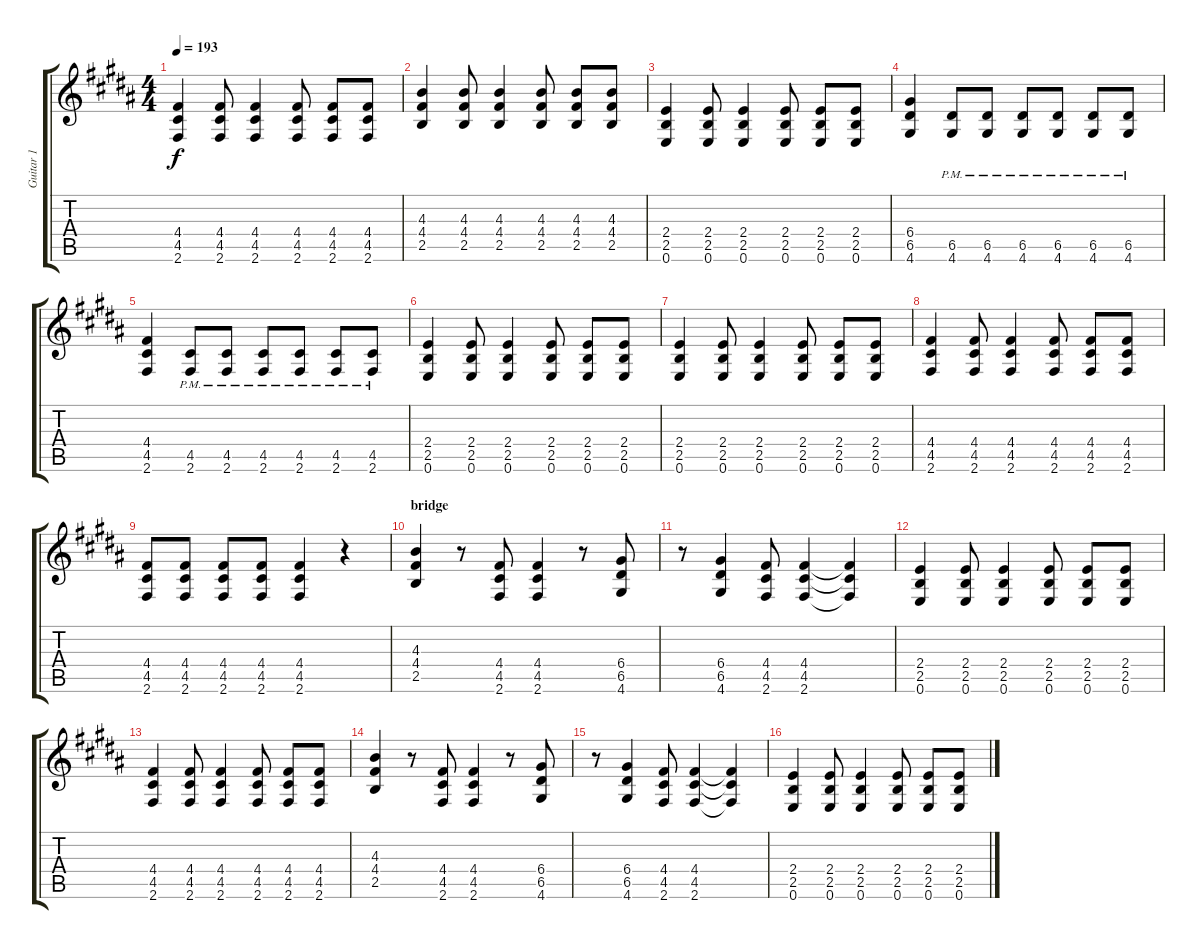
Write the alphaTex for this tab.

\track ("Guitar 1" "Guitar 1") {instrument overdrivenguitar}
\staff {score tabs}
\tuning (E4 B3 G3 D3 A2 E2) {hide}
\ts (4 4)
\tempo 193
\clef g2
\ks b
(4.4 4.5 2.6).4{dy f} (4.4 4.5 2.6).8 (4.4 4.5 2.6).4 (4.4 4.5 2.6).8 (4.4 4.5 2.6).8 (4.4 4.5 2.6).8 |
(4.3 4.4 2.5).4 (4.3 4.4 2.5).8 (4.3 4.4 2.5).4 (4.3 4.4 2.5).8 (4.3 4.4 2.5).8 (4.3 4.4 2.5).8 |
(2.4 2.5 0.6).4 (2.4 2.5 0.6).8 (2.4 2.5 0.6).4 (2.4 2.5 0.6).8 (2.4 2.5 0.6).8 (2.4 2.5 0.6).8 |
(6.4 6.5 4.6).4 (6.5 4.6{pm}).8 (6.5 4.6{pm}).8 (6.5 4.6{pm}).8 (6.5 4.6{pm}).8 (6.5 4.6{pm}).8 (6.5 4.6{pm}).8 |
(4.4 4.5 2.6).4 (4.5 2.6{pm}).8 (4.5 2.6{pm}).8 (4.5 2.6{pm}).8 (4.5 2.6{pm}).8 (4.5 2.6{pm}).8 (4.5 2.6{pm}).8 |
(2.4 2.5 0.6).4 (2.4 2.5 0.6).8 (2.4 2.5 0.6).4 (2.4 2.5 0.6).8 (2.4 2.5 0.6).8 (2.4 2.5 0.6).8 |
(2.4 2.5 0.6).4 (2.4 2.5 0.6).8 (2.4 2.5 0.6).4 (2.4 2.5 0.6).8 (2.4 2.5 0.6).8 (2.4 2.5 0.6).8 |
(4.4 4.5 2.6).4 (4.4 4.5 2.6).8 (4.4 4.5 2.6).4 (4.4 4.5 2.6).8 (4.4 4.5 2.6).8 (4.4 4.5 2.6).8 |
(4.4 4.5 2.6).8 (4.4 4.5 2.6).8 (4.4 4.5 2.6).8 (4.4 4.5 2.6).8 (4.4 4.5 2.6).4 r.4 |
\section ("" "bridge")
(4.3 4.4 2.5).4 r.8 (4.4 4.5 2.6).8 (4.4 4.5 2.6).4 r.8 (6.4 6.5 4.6).8 |
r.8 (6.4 6.5 4.6).4 (4.4 4.5 2.6).8 (4.4 4.5 2.6).4 (4.4{t} 4.5{t} 2.6{t}).4 |
(2.4 2.5 0.6).4 (2.4 2.5 0.6).8 (2.4 2.5 0.6).4 (2.4 2.5 0.6).8 (2.4 2.5 0.6).8 (2.4 2.5 0.6).8 |
(4.4 4.5 2.6).4 (4.4 4.5 2.6).8 (4.4 4.5 2.6).4 (4.4 4.5 2.6).8 (4.4 4.5 2.6).8 (4.4 4.5 2.6).8 |
(4.3 4.4 2.5).4 r.8 (4.4 4.5 2.6).8 (4.4 4.5 2.6).4 r.8 (6.4 6.5 4.6).8 |
r.8 (6.4 6.5 4.6).4 (4.4 4.5 2.6).8 (4.4 4.5 2.6).4 (4.4{t} 4.5{t} 2.6{t}).4 |
(2.4 2.5 0.6).4 (2.4 2.5 0.6).8 (2.4 2.5 0.6).4 (2.4 2.5 0.6).8 (2.4 2.5 0.6).8 (2.4 2.5 0.6).8
